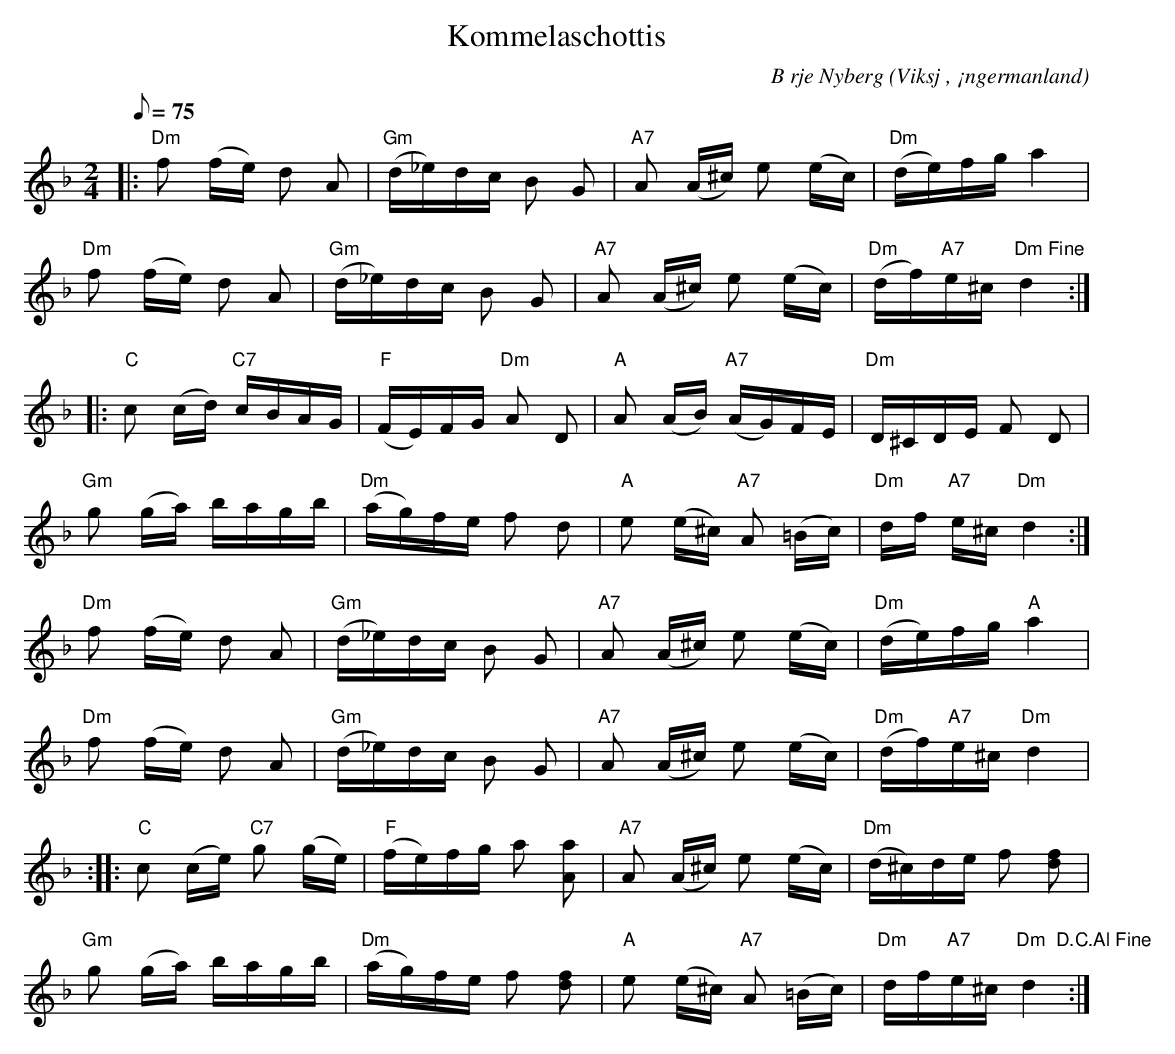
X:1
T:Kommelaschottis
C:B rje Nyberg
O:Viksj , ¡ngermanland
M:2/4
L:1/8
Q:75
K:Dm
|: "Dm"f (f/2e/2) d A | "Gm"(d/2_e/2)d/2c/2 B G | "A7"A (A/2^c/2) e (e/2c/2) |"Dm"(d/2e/2)f/2g/2 a2 |
"Dm"f (f/2e/2) d A | "Gm" (d/2_e/2)d/2c/2 B G | "A7"A (A/2^c/2) e (e/2c/2) | "Dm"(d/2f/2)"A7"e/2^c/2 "Dm Fine"d2::
"C"c (c/2d/2) "C7"c/2B/2A/2G/2 | "F"(F/2E/2)F/2G/2 "Dm"A D | "A"A (A/2B/2) "A7"(A/2G/2)F/2E/2 | "Dm"D/2^C/2D/2E/2 F D |
"Gm"g (g/2a/2) b/2a/2g/2b/2 | "Dm"(a/2g/2)f/2e/2 f d | "A"e (e/2^c/2) "A7"A (=B/2c/2) | "Dm"d/2f/2 "A7"e/2^c/2 "Dm"d2:|
"Dm"f (f/2e/2) d A | "Gm"(d/2_e/2)d/2c/2 B G | "A7"A (A/2^c/2) e (e/2c/2) | "Dm"(d/2e/2)f/2g/2 "A"a2 |
"Dm"f (f/2e/2) d A | "Gm"(d/2_e/2)d/2c/2 B G | "A7"A (A/2^c/2) e (e/2c/2) | "Dm"(d/2f/2)"A7"e/2^c/2 "Dm"d2 |
:: "C"c (c/2e/2) "C7"g (g/2e/2) |"F"(f/2e/2)f/2g/2 a [aA] | "A7"A (A/2^c/2) e (e/2c/2) |"Dm"(d/2^c/2)d/2e/2 f [fd] |
"Gm"g (g/2a/2) b/2a/2g/2b/2 |"Dm"(a/2g/2)f/2e/2 f [df] | "A"e (e/2^c/2) "A7"A (=B/2c/2) | "Dm"d/2f/2"A7"e/2^c/2 "Dm  D.C.Al Fine"d2 :|
